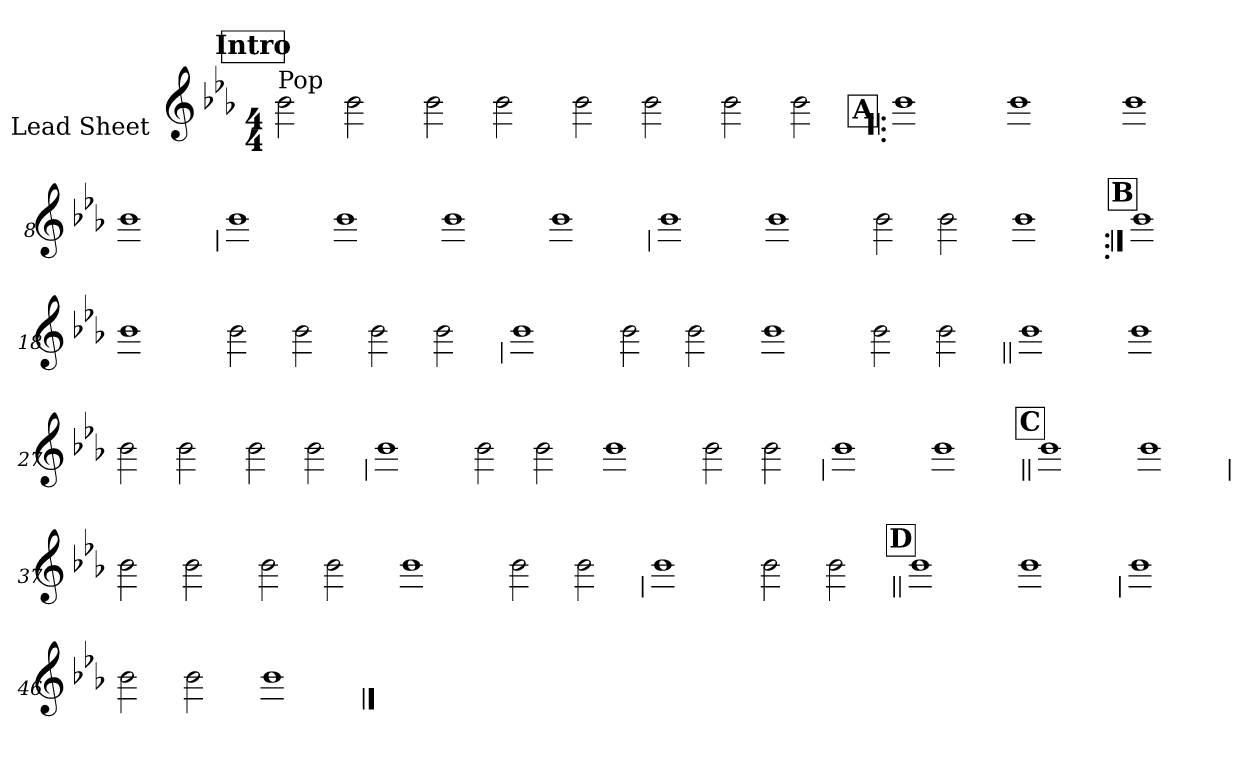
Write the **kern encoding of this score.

**kern
*part1
*staff1
*I"Lead Sheet
*stria0
*clefG2
*k[b-e-a-]
*E-:
*M4/4
*MM86
!!LO:REH:place=s1:a:t=Intro
=1||
!LO:TX:a:t=Pop
2b-
2b-
=2-
2b-
2b-
=3-
2b-
2b-
=4-
2b-
2b-
!!LO:LB:g=z
!!LO:REH:place=s1:a:t=A
=5!|:
1b-
=6-
1b-
=7-
1b-
=8-
1b-
!!LO:LB:g=z
=9
1b-
=10-
1b-
=11-
1b-
=12-
1b-
!!LO:LB:g=z
=13
1b-
=14-
1b-
=15-
2b-
2b-
=16-
1b-
!!LO:LB:g=z
!!LO:REH:place=s1:a:t=B
=17:|!
1b-
=18-
1b-
=19-
2b-
2b-
=20-
2b-
2b-
!!LO:LB:g=z
=21
1b-
=22-
2b-
2b-
=23-
1b-
=24-
2b-
2b-
!!LO:LB:g=z
=25||
1b-
=26-
1b-
=27-
2b-
2b-
=28-
2b-
2b-
!!LO:LB:g=z
=29
1b-
=30-
2b-
2b-
=31-
1b-
=32-
2b-
2b-
!!LO:LB:g=z
=33
1b-
=34-
1b-
!!LO:REH:place=s1:a:t=C
=35||
1b-
=36-
1b-
!!LO:LB:g=z
=37
2b-
2b-
=38-
2b-
2b-
=39-
1b-
=40-
2b-
2b-
!!LO:LB:g=z
=41
1b-
=42-
2b-
2b-
!!LO:REH:place=s1:a:t=D
=43||
1b-
=44-
1b-
!!LO:LB:g=z
=45
1b-
=46-
2b-
2b-
=47-
1b-
==
*-
